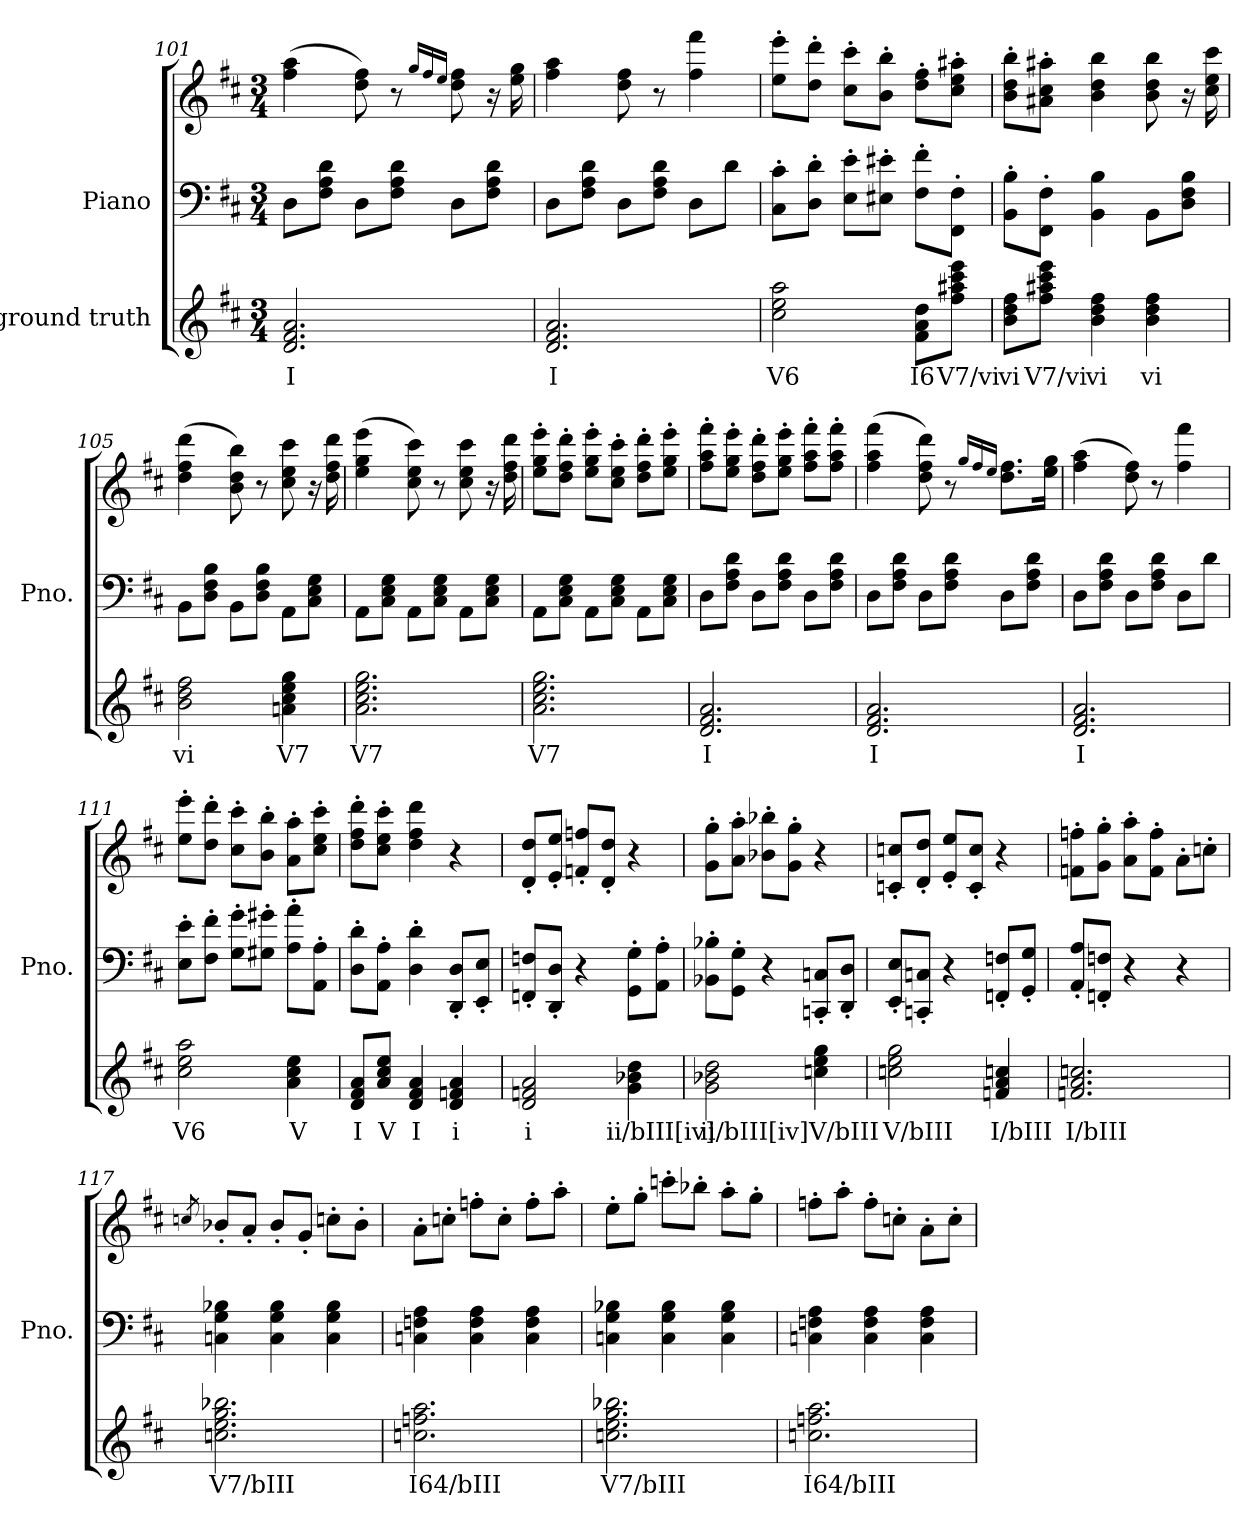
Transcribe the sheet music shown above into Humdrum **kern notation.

**kern	**text	**kern	**kern
*part2	*part2	*part1	*part1
*staff3	*staff3	*staff2	*staff1
*I"ground truth	*	*I"Piano	*
*	*	*I'Pno.	*
*	*	*clefF4	*clefG2
*k[f#c#]	*	*k[f#c#]	*k[f#c#]
*D:	*	*D:	*D:
*M3/4	*	*M3/4	*M3/4
=101	=101	=101	=101
2.d 2.f# 2.a	I	8D\L	(>4ff#\ 4aa\
.	.	8F#\ 8A\ 8d\J	.
.	.	8D\L	8dd\ 8ff#\)
.	.	8F#\ 8A\ 8d\J	8r
.	.	.	16qgg/LL
.	.	.	16qff#/
.	.	.	16qee/JJ
.	.	8D\L	8dd\ 8ff#\
.	.	8F#\ 8A\ 8d\J	16r
.	.	.	16ee\ 16gg\
=102	=102	=102	=102
2.d 2.f# 2.a	I	8D\L	4ff#\ 4aa\
.	.	8F#\ 8A\ 8d\J	.
.	.	8D\L	8dd\ 8ff#\
.	.	8F#\ 8A\ 8d\J	8r
.	.	8D\L	4ff#\ 4fff#\
.	.	8d\J	.
!!LO:LB:g=z
=103	=103	=103	=103
2cc# 2ee 2aa	V6	8C#\' 8c#\'L	8ee\' 8eee\'L
.	.	8D\' 8d\'J	8dd\' 8ddd\'J
.	.	8E\' 8e\'L	8cc#\' 8ccc#\'L
.	.	8E#X\' 8e#X\'J	8b\' 8bb\'J
8f# 8a 8ddL	I6	8F#\' 8f#\'L	8dd\' 8ff#\'L
8ff# 8aa#X 8ccc# 8eeeJ	V7/vi	8FF#\' 8F#\'J	8cc#\' 8ee\' 8aa#X\'J
=104	=104	=104	=104
8b 8dd 8ff#L	vi	8BB\' 8B\'L	8b\' 8dd\' 8bb\'L
8ff# 8aa#X 8ccc# 8eeeJ	V7/vi	8FF#\' 8F#\'J	8a#X\' 8cc#\' 8aa#X\'J
4b 4dd 4ff#	vi	4BB\ 4B\	4b\ 4dd\ 4bb\
4b 4dd 4ff#	vi	8BB\L	8b\ 8dd\ 8bb\
.	.	8D\ 8F#\ 8B\J	16r
.	.	.	16cc#\ 16ee\ 16ccc#\
=105	=105	=105	=105
2b 2dd 2ff#	vi	8BB\L	(>4dd\ 4ff#\ 4ddd\
.	.	8D\ 8F#\ 8B\J	.
.	.	8BB\L	8b\ 8dd\ 8bb\)
.	.	8D\ 8F#\ 8B\J	8r
4an 4cc# 4ee 4gg	V7	8AA\L	8cc#\ 8ee\ 8ccc#\
.	.	8C#\ 8E\ 8G\J	16r
.	.	.	16dd\ 16ff#\ 16ddd\
=106	=106	=106	=106
2.a 2.cc# 2.ee 2.gg	V7	8AA\L	(>4ee\ 4gg\ 4eee\
.	.	8C#\ 8E\ 8G\J	.
.	.	8AA\L	8cc#\ 8ee\ 8ccc#\)
.	.	8C#\ 8E\ 8G\J	8r
.	.	8AA\L	8cc#\ 8ee\ 8ccc#\
.	.	8C#\ 8E\ 8G\J	16r
.	.	.	16dd\ 16ff#\ 16ddd\
=107	=107	=107	=107
2.a 2.cc# 2.ee 2.gg	V7	8AA\L	8ee\' 8gg\' 8eee\'L
.	.	8C#\ 8E\ 8G\J	8dd\' 8ff#\' 8ddd\'J
.	.	8AA\L	8ee\' 8gg\' 8eee\'L
.	.	8C#\ 8E\ 8G\J	8cc#\' 8ee\' 8ccc#\'J
.	.	8AA\L	8dd\' 8ff#\' 8ddd\'L
.	.	8C#\ 8E\ 8G\J	8ee\' 8gg\' 8eee\'J
!!LO:LB:g=z
=108	=108	=108	=108
2.d 2.f# 2.a	I	8D\L	8ff#\' 8aa\' 8fff#\'L
.	.	8F#\ 8A\ 8d\J	8ee\' 8gg\' 8eee\'J
.	.	8D\L	8dd\' 8ff#\' 8ddd\'L
.	.	8F#\ 8A\ 8d\J	8ee\' 8gg\' 8eee\'J
.	.	8D\L	8ff#\' 8aa\' 8fff#\'L
.	.	8F#\ 8A\ 8d\J	8ff#\' 8aa\' 8fff#\'J
=109	=109	=109	=109
2.d 2.f# 2.a	I	8D\L	(>4ff#\ 4aa\ 4fff#\
.	.	8F#\ 8A\ 8d\J	.
.	.	8D\L	8dd\ 8ff#\ 8ddd\)
.	.	8F#\ 8A\ 8d\J	8r
.	.	.	16qgg/LL
.	.	.	16qff#/
.	.	.	16qee/JJ
.	.	8D\L	8.dd\ 8.ff#\L
.	.	8F#\ 8A\ 8d\J	.
.	.	.	16ee\ 16gg\Jk
=110	=110	=110	=110
2.d 2.f# 2.a	I	8D\L	(>4ff#\ 4aa\
.	.	8F#\ 8A\ 8d\J	.
.	.	8D\L	8dd\ 8ff#\)
.	.	8F#\ 8A\ 8d\J	8r
.	.	8D\L	4ff#\ 4fff#\
.	.	8d\J	.
=111	=111	=111	=111
2cc# 2ee 2aa	V6	8E\' 8e\'L	8ee\' 8eee\'L
.	.	8F#\' 8f#\'J	8dd\' 8ddd\'J
.	.	8G\' 8g\'L	8cc#\' 8ccc#\'L
.	.	8G#X\' 8g#X\'J	8b\' 8bb\'J
4a 4cc# 4ee	V	8A\' 8a\'L	8a\' 8aa\'L
.	.	8AA\' 8A\'J	8cc#\' 8ee\' 8ccc#\'J
=112	=112	=112	=112
8d 8f# 8aL	I	8D\' 8d\'L	8dd\' 8ff#\' 8ddd\'L
8a 8cc# 8eeJ	V	8AA\' 8A\'J	8cc#\' 8ee\' 8ccc#\'J
4d 4f# 4a	I	4D\' 4d\'	4dd\ 4ff#\ 4ddd\
4d 4fn 4a	i	8DD/' 8D/'L	4r
.	.	8EE/' 8E/'J	.
=113	=113	=113	=113
2d 2fn 2a	i	8FFn/' 8Fn/'L	8d/' 8dd/'L
.	.	8DD/' 8D/'J	8e/' 8ee/'J
.	.	4r	8fn/' 8ffn/'L
.	.	.	8d/' 8dd/'J
4g 4b-X 4dd	ii/bIII[iv]	8GG\' 8G\'L	4r
.	.	8AA\' 8A\'J	.
!!LO:PB:g=z
=114	=114	=114	=114
2g 2b-X 2dd	ii/bIII[iv]	8BB-X\' 8B-X\'L	8g\' 8gg\'L
.	.	8GG\' 8G\'J	8a\' 8aa\'J
.	.	4r	8b-X\' 8bb-X\'L
.	.	.	8g\' 8gg\'J
4ccn 4ee 4gg	V/bIII	8CCn/' 8Cn/'L	4r
.	.	8DD/' 8D/'J	.
=115	=115	=115	=115
2ccn 2ee 2gg	V/bIII	8EE/' 8E/'L	8cn/' 8ccn/'L
.	.	8CCn/' 8Cn/'J	8d/' 8dd/'J
.	.	4r	8e/' 8ee/'L
.	.	.	8c/' 8cc/'J
4fn 4a 4ccn	I/bIII	8FFn/' 8Fn/'L	4r
.	.	8GG/' 8G/'J	.
=116	=116	=116	=116
2.fn 2.a 2.ccn	I/bIII	8AA/' 8A/'L	8fn\' 8ffn\'L
.	.	8FFn/' 8Fn/'J	8g\' 8gg\'J
.	.	4r	8a\' 8aa\'L
.	.	.	8f\' 8ff\'J
.	.	4r	8a'\L
.	.	.	8ccn'\J
=117	=117	=117	=117
.	.	.	8qccn/
2.ccn 2.ee 2.gg 2.bb-X	V7/bIII	4Cn\ 4G\ 4B-X\	8b-X'/L
.	.	.	8a'/J
.	.	4C\ 4G\ 4B-\	8b-'/L
.	.	.	8g'/J
.	.	4C\ 4G\ 4B-\	8cc'\L
.	.	.	8b-'\J
=118	=118	=118	=118
2.ccn 2.ffn 2.aa	I64/bIII	4Cn\ 4Fn\ 4A\	8a'\L
.	.	.	8ccn'\J
.	.	4C\ 4F\ 4A\	8ffn'\L
.	.	.	8cc'\J
.	.	4C\ 4F\ 4A\	8ff'\L
.	.	.	8aa'\J
!!LO:LB:g=z
=119	=119	=119	=119
2.ccn 2.ee 2.gg 2.bb-X	V7/bIII	4Cn\ 4G\ 4B-X\	8ee'\L
.	.	.	8gg'\J
.	.	4C\ 4G\ 4B-\	8cccn'\L
.	.	.	8bb-X'\J
.	.	4C\ 4G\ 4B-\	8aa'\L
.	.	.	8gg'\J
=120	=120	=120	=120
2.ccn 2.ffn 2.aa	I64/bIII	4Cn\ 4Fn\ 4A\	8ffn'\L
.	.	.	8aa'\J
.	.	4C\ 4F\ 4A\	8ff'\L
.	.	.	8ccn'\J
.	.	4C\ 4F\ 4A\	8a'\L
.	.	.	8cc'\J
=	=	=	=
*-	*-	*-	*-
